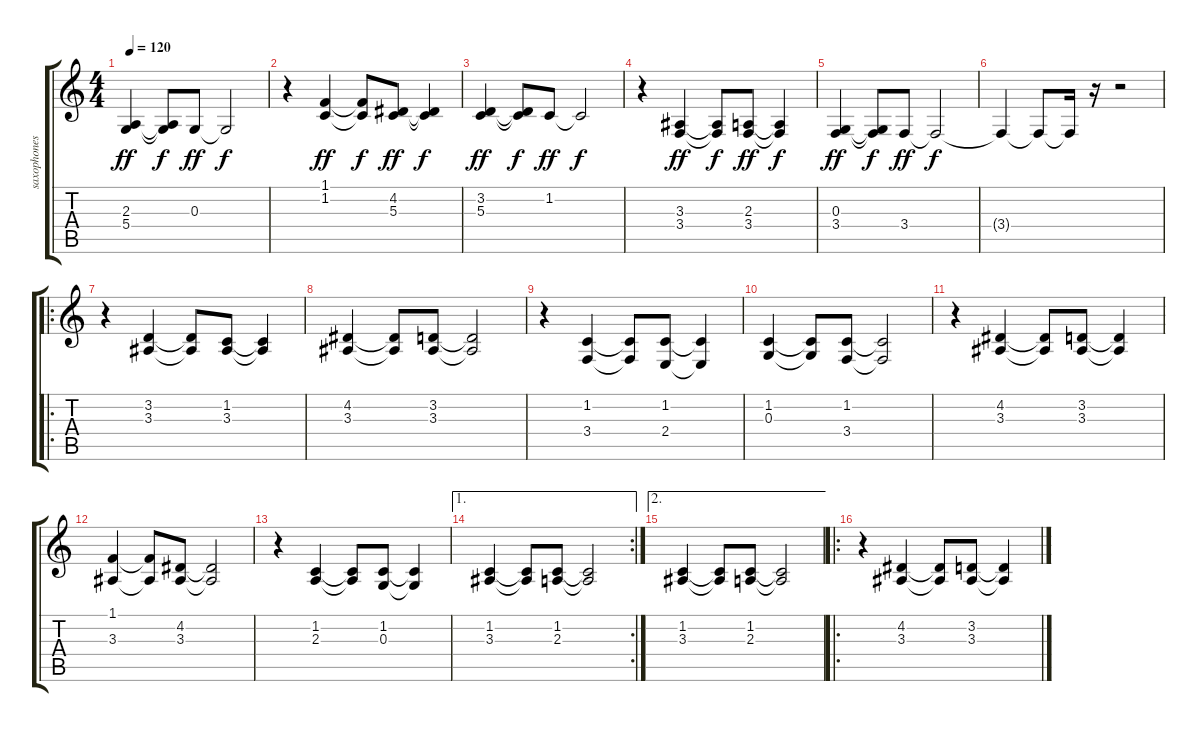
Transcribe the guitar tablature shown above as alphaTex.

\track ("saxophones" "saxophones") {instrument tenorsax}
\staff {score tabs}
\tuning (E4 B3 G3 D3 A2 E2) {hide}
\ts (4 4)
\tempo 120
\clef g2
\ks c
(2.3 5.4).4{dy ff} (2.3{t} 5.4{t}).8{dy f} 0.3.8{dy ff} 0.3{t}.2{dy f} |
r.4 (1.1 1.2).4{dy ff} (1.1{t} 1.2{t}).8{dy f} (4.2 5.3).8{dy ff} (4.2{t} 5.3{t}).4{dy f} |
(3.2 5.3).4{dy ff} (3.2{t} 5.3{t}).8{dy f} 1.2.8{dy ff} 1.2{t}.2{dy f} |
r.4 (3.3 3.4).4{dy ff} (3.3{t} 3.4{t}).8{dy f} (2.3 3.4).8{dy ff} (2.3{t} 3.4{t}).4{dy f} |
(0.3 3.4).4{dy ff} (0.3{t} 3.4{t}).8{dy f} 3.4.8{dy ff} 3.4{t}.2{dy f} |
3.4{t}.4 3.4{t}.8 3.4{t}.16 r.16 r.2 |
\ro
r.4 (3.2 3.3).4 (3.2{t} 3.3{t}).8 (1.2 3.3).8 (1.2{t} 3.3{t}).4 |
(4.2 3.3).4 (4.2{t} 3.3{t}).8 (3.2 3.3).8 (3.2{t} 3.3{t}).2 |
r.4 (1.2 3.4).4 (1.2{t} 3.4{t}).8 (1.2 2.4).8 (1.2{t} 2.4{t}).4 |
(1.2 0.3).4 (1.2{t} 0.3{t}).8 (1.2 3.4).8 (1.2{t} 3.4{t}).2 |
r.4 (4.2 3.3).4 (4.2{t} 3.3{t}).8 (3.2 3.3).8 (3.2{t} 3.3{t}).4 |
(1.1 3.3).4 (1.1{t} 3.3{t}).8 (4.2 3.3).8 (4.2{t} 3.3{t}).2 |
r.4 (1.2 2.3).4 (1.2{t} 2.3{t}).8 (1.2 0.3).8 (1.2{t} 0.3{t}).4 |
\ae 1
\rc 2
(1.2 3.3).4 (1.2{t} 3.3{t}).8 (1.2 2.3).8 (1.2{t} 2.3{t}).2 |
\ae 2
(1.2 3.3).4 (1.2{t} 3.3{t}).8 (1.2 2.3).8 (1.2{t} 2.3{t}).2 |
\ro
r.4 (4.2 3.3).4 (4.2{t} 3.3{t}).8 (3.2 3.3).8 (3.2{t} 3.3{t}).4
